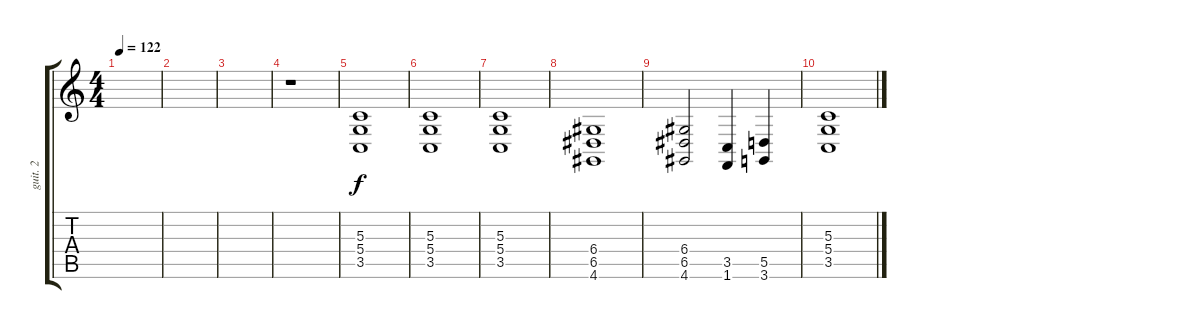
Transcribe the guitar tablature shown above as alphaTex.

\track ("guit. 2" "guit. 2") {instrument stringensemble1}
\staff {score tabs}
\tuning (E4 B3 G3 D3 A2 E2) {hide}
\ts (4 4)
\tempo 122
\clef g2
\ks c
|
|
|
r.1 |
(5.3 5.4 3.5).1{instrument overdrivenguitar} |
(5.3 5.4 3.5).1{instrument overdrivenguitar} |
(5.3 5.4 3.5).1{instrument overdrivenguitar} |
(6.4 6.5 4.6).1{instrument overdrivenguitar} |
(6.4 6.5 4.6).2 (3.5 1.6).4 (5.5 3.6).4 |
(5.3 5.4 3.5).1{volume 0 instrument stringensemble1}
